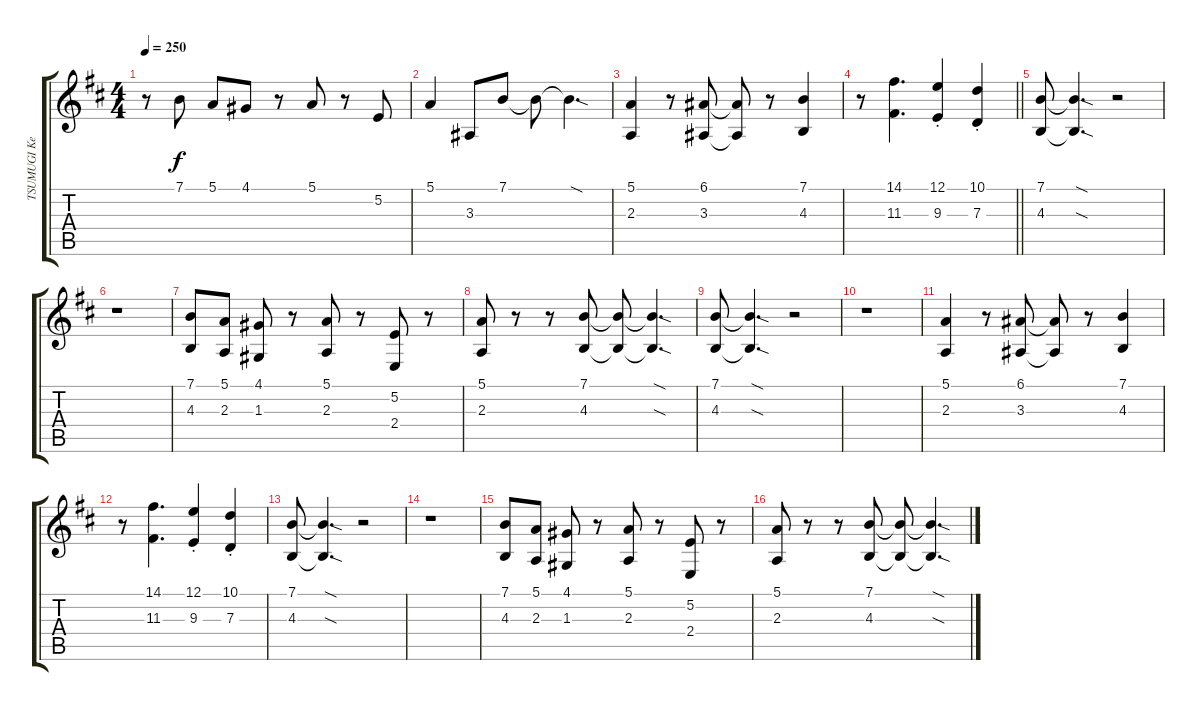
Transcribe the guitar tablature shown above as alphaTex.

\track ("TSUMUGI Keyboard" "TSUMUGI Ke") {instrument lead2sawtooth}
\staff {score tabs}
\tuning (E4 B3 G3 D3 A2 E2) {hide}
\ts (4 4)
\tempo 250
\clef g2
\ks d
r.8{dy f} 7.1.8 5.1.8 4.1.8 r.8 5.1.8 r.8 5.2.8 |
5.1.4 3.3.8 7.1.8 7.1{t}.8 7.1{sod t}.4{d} |
(5.1 2.3).4 r.8 (6.1 3.3).8 (6.1{t} 3.3{t}).8 r.8 (7.1 4.3).4 |
\barLineRight lightlight
r.8 (14.1 11.3).4{d} (12.1{st} 9.3{st}).4 (10.1{st} 7.3{st}).4 |
(7.1 4.3).8 (7.1{sod t} 4.3{sod t}).4{d} r.2 |
r.1 |
(7.1 4.3).8 (5.1 2.3).8 (4.1 1.3).8 r.8 (5.1 2.3).8 r.8 (5.2 2.4).8 r.8 |
(5.1 2.3).8 r.8 r.8 (7.1 4.3).8 (7.1{t} 4.3{t}).8 (7.1{sod t} 4.3{sod t}).4{d} |
(7.1 4.3).8 (7.1{sod t} 4.3{sod t}).4{d} r.2 |
r.1 |
(5.1 2.3).4 r.8 (6.1 3.3).8 (6.1{t} 3.3{t}).8 r.8 (7.1 4.3).4 |
r.8 (14.1 11.3).4{d} (12.1{st} 9.3{st}).4 (10.1{st} 7.3{st}).4 |
(7.1 4.3).8 (7.1{sod t} 4.3{sod t}).4{d} r.2 |
r.1 |
(7.1 4.3).8 (5.1 2.3).8 (4.1 1.3).8 r.8 (5.1 2.3).8 r.8 (5.2 2.4).8 r.8 |
(5.1 2.3).8 r.8 r.8 (7.1 4.3).8 (7.1{t} 4.3{t}).8 (7.1{sod t} 4.3{sod t}).4{d}
